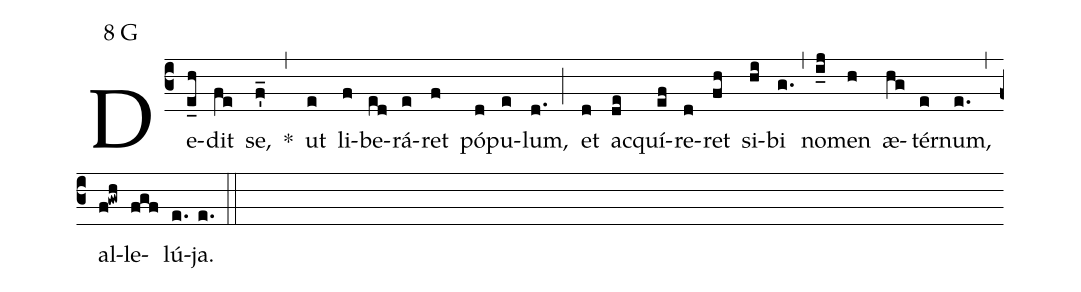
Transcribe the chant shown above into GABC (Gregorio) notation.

mode:8 G;
%%
(c3) De(e_h)dit(fe) se,(f'_) *(,) ut(e) li(f)be(ed)rá(e)ret(f) pó(d)pu(e)lum,(d.) (;) et(d) ac(de)quí(ef)re(d)ret(fh) si(hi)bi(g.) (,) no(i_j)men(h) æ(hg)tér(e)num,(e.) (,) al(f!gwh)le(fgf)lú(e.)ja.(e.) (::)
